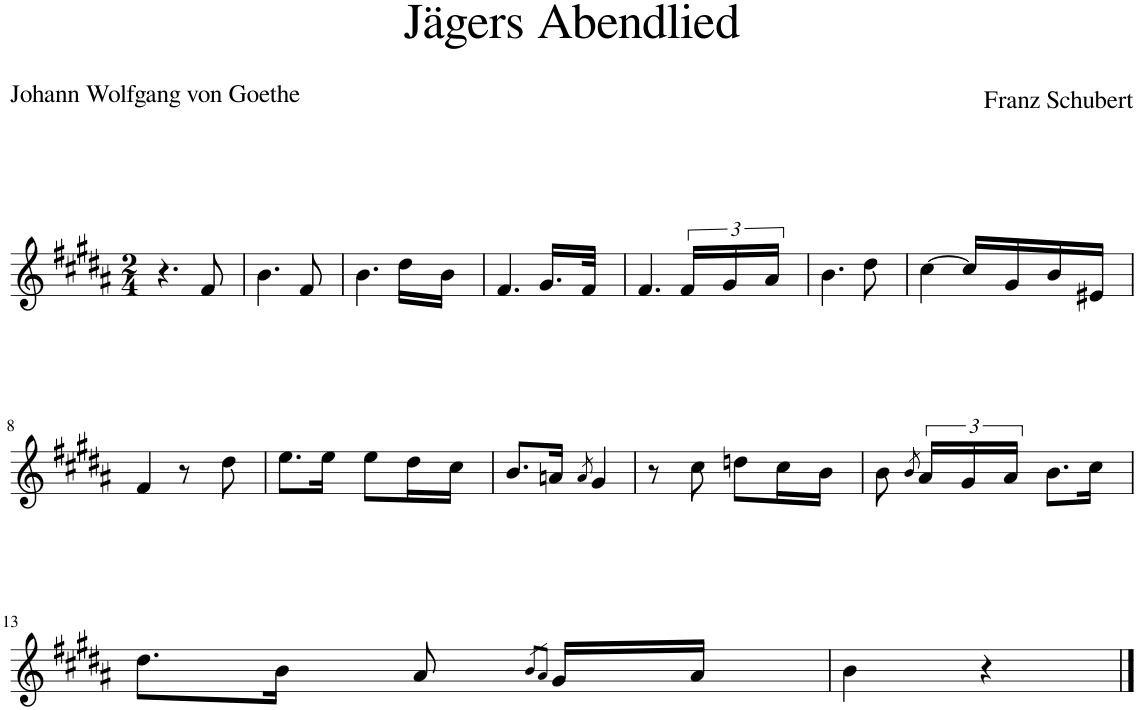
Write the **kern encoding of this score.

**kern
*part1
*staff1
*I"Piano
*I'Pno
*clefG2
*k[f#c#g#d#a#]
*M2/4
=1
4.r
8f#/
=2
4.b\
8f#/
=3
4.b\
16dd#\LL
16b\JJ
=4
4.f#/
16.g#/LL
32f#/JJk
=5
4.f#/
24f#/LL
24g#/
24a#/JJ
=6
4.b\
8dd#\
=7
[4cc#\
16cc#/LL]
16g#/
16b/
16e#X/JJ
!!LO:LB:g=z
=8
4f#/
8r
8dd#\
=9
8.ee\L
16ee\Jk
8ee\L
16dd#\L
16cc#\JJ
=10
8.b/L
16an/Jk
8qa/
4g#/
=11
8r
8cc#\
8ddn\L
16cc#\L
16b\JJ
=12
8b\
8qb/
24a#/LL
24g#/
24a#/JJ
8.b\L
16cc#\Jk
!!LO:LB:g=z
=13
8.dd#\L
16b\Jk
8a#/
8qb/L
8qa#/J
16g#/LL
16a#/JJ
=14
4b\
4r
==
*-
